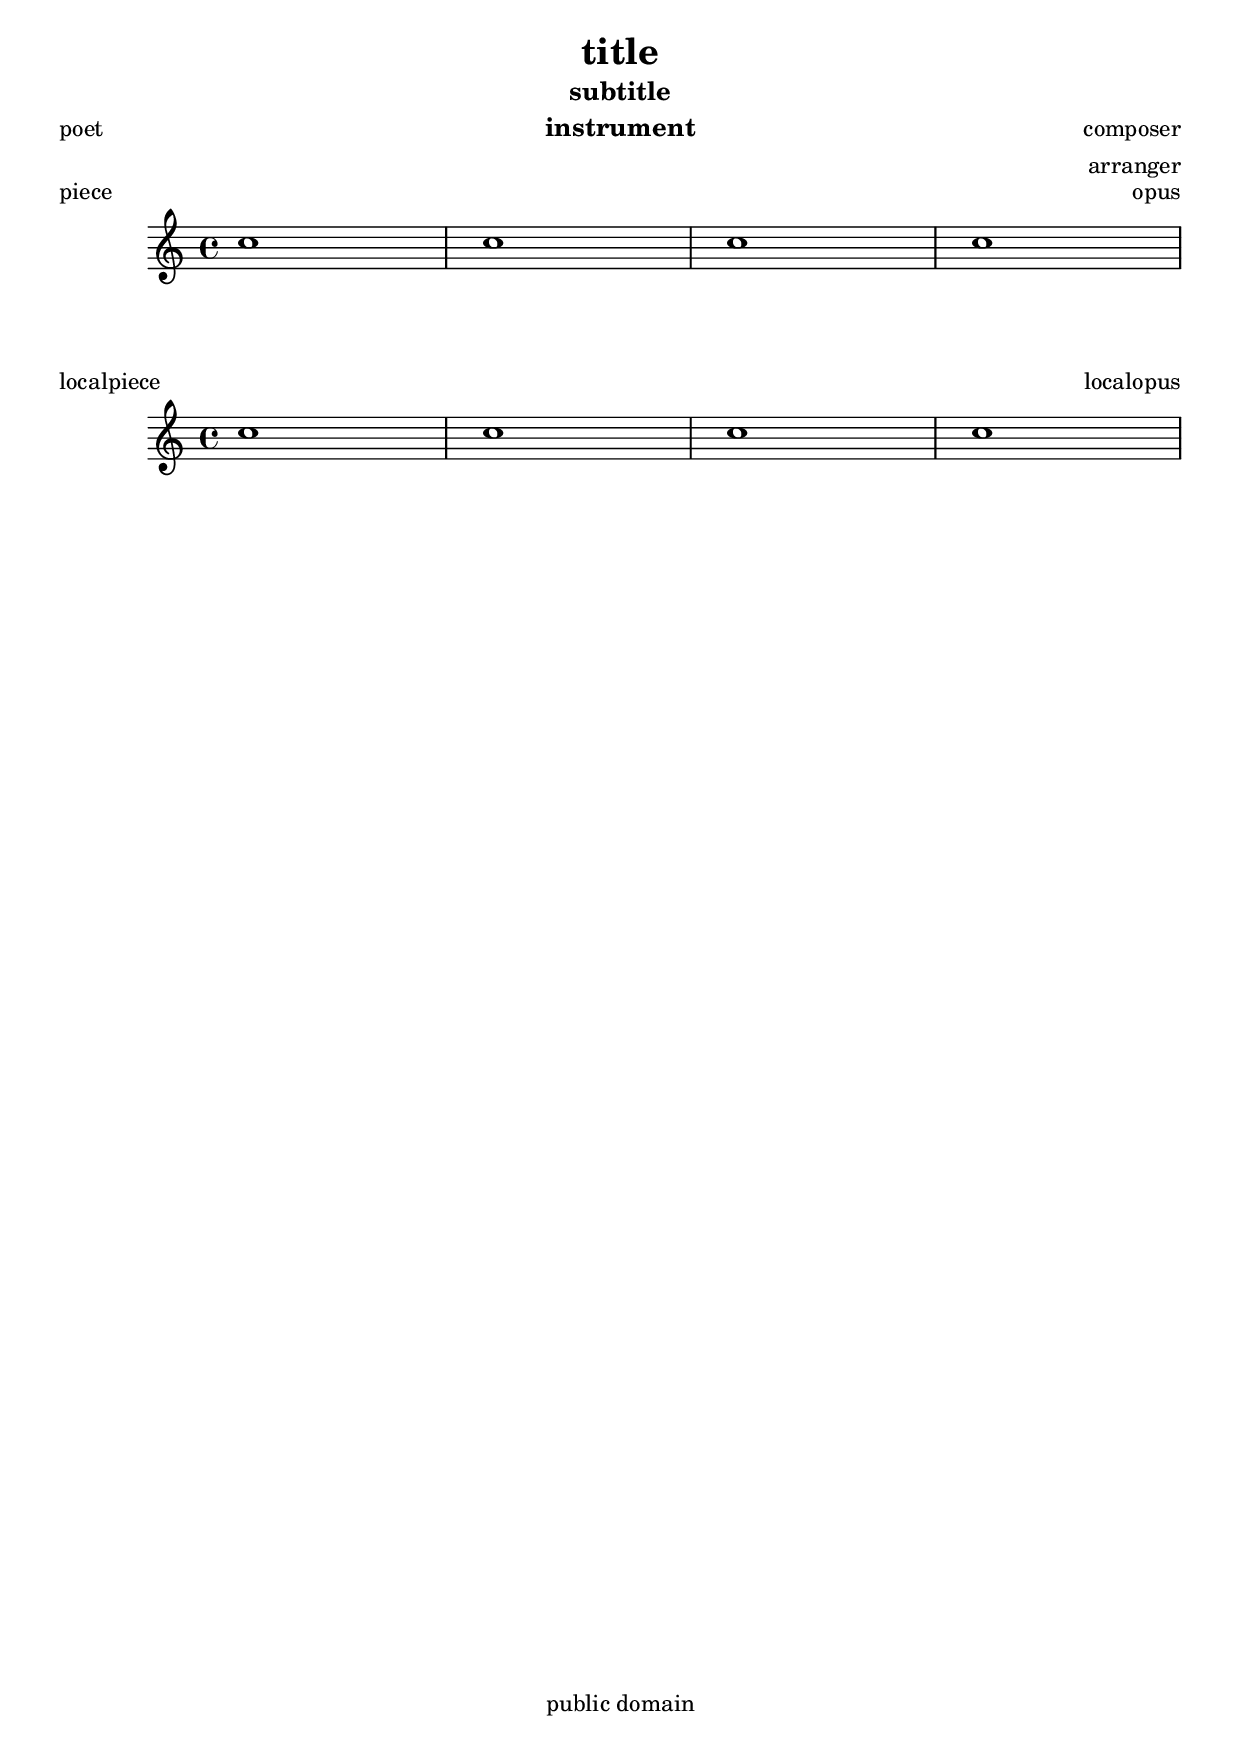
%% Do not edit this file; it is auto-generated from LSR http://lsr.dsi.unimi.it
%% This file is in the public domain.
\version "2.11.62"

\header {
  lsrtags = "text, paper-and-layout, titles"

  texidoc = "
A demonstration of all headers.

"
  doctitle = "Demonstrating all headers"
} % begin verbatim

\header {
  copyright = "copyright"
  title = "title"
  subtitle = "subtitle"
  composer = "composer"
  arranger = "arranger"
  instrument = "instrument"
  metre = "metre"
  opus = "opus"
  piece = "piece"
  poet = "poet"
  texidoc = "All header fields with special meanings."
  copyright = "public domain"
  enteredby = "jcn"
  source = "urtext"
}

\layout {
  ragged-right = ##f
}

\score {
  \relative c'' { c1 | c | c | c }
}

\score {
   \relative c'' { c1 | c | c | c }
   \header {
     title = "localtitle"
     subtitle = "localsubtitle"
     composer = "localcomposer"
     arranger = "localarranger"
     instrument = "localinstrument"
     metre = "localmetre"
     opus = "localopus"
     piece = "localpiece"
     poet = "localpoet"
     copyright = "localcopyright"
   }
}
